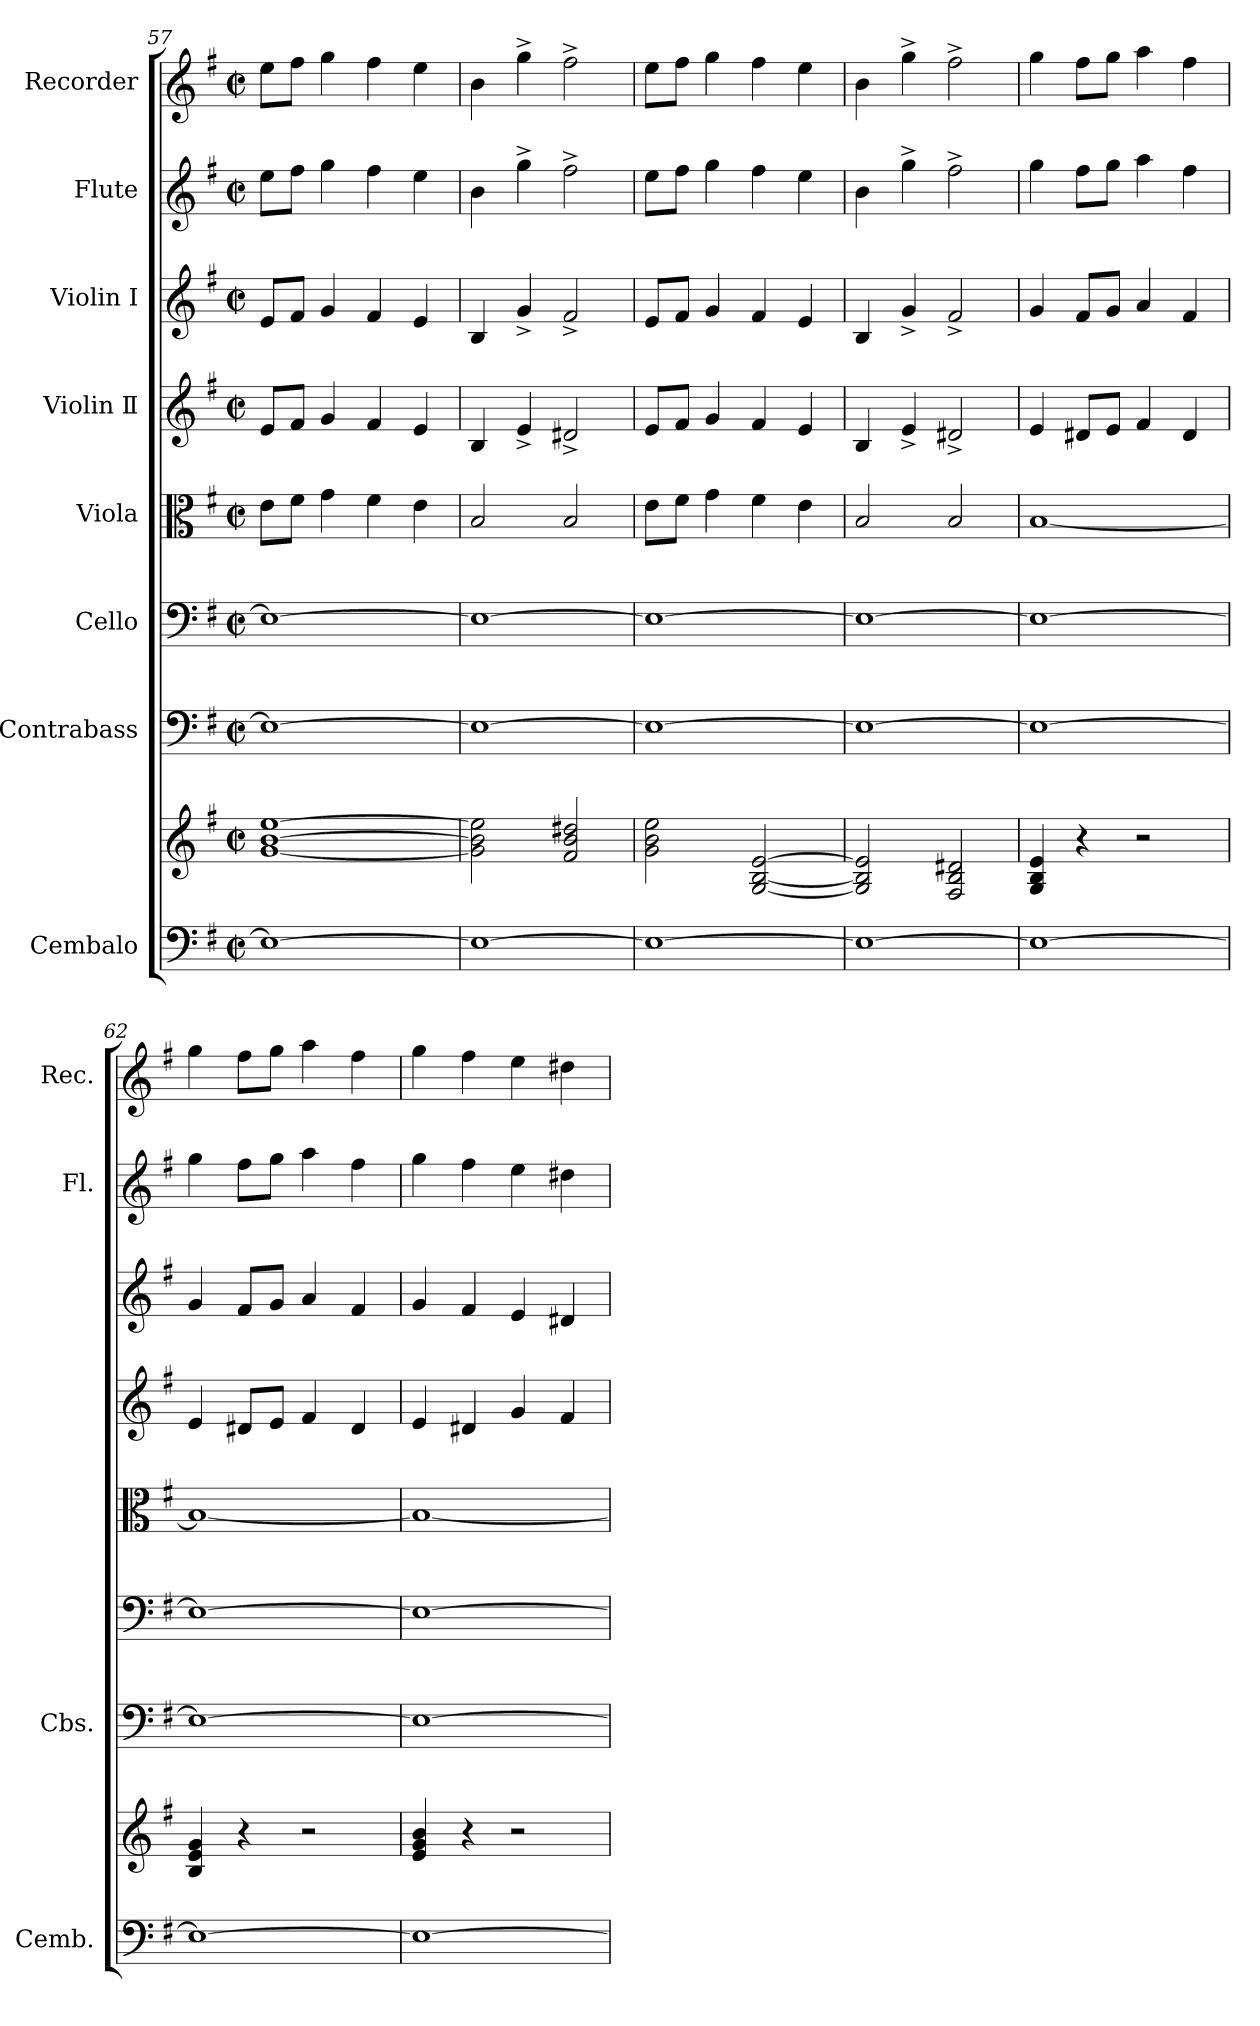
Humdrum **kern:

**kern	**kern	**kern	**kern	**kern	**kern	**kern	**kern	**kern
*part8	*part8	*part7	*part6	*part5	*part4	*part3	*part2	*part1
*staff9	*staff8	*staff7	*staff6	*staff5	*staff4	*staff3	*staff2	*staff1
*I"Cembalo	*	*I"Contrabass	*I"Cello	*I"Viola	*I"Violin Ⅱ	*I"Violin Ⅰ	*I"Flute	*I"Recorder
*I'Cemb.	*	*I'Cbs.	*	*	*	*	*I'Fl.	*I'Rec.
*clefF4	*clefG2	*clefF4	*clefF4	*clefC3	*clefG2	*clefG2	*clefG2	*clefG2
*	*	*ITrd7c12	*	*	*	*	*	*
*k[f#]	*k[f#]	*k[f#]	*k[f#]	*k[f#]	*k[f#]	*k[f#]	*k[f#]	*k[f#]
*M2/2	*M2/2	*M2/2	*M2/2	*M2/2	*M2/2	*M2/2	*M2/2	*M2/2
*met(c|)	*met(c|)	*met(c|)	*met(c|)	*met(c|)	*met(c|)	*met(c|)	*met(c|)	*met(c|)
=57	=57	=57	=57	=57	=57	=57	=57	=57
1E_	[1g [1b [1ee	1EE_	1E_	8e\L	8e/L	8e/L	8ee\L	8ee\L
.	.	.	.	8f#\J	8f#/J	8f#/J	8ff#\J	8ff#\J
.	.	.	.	4g\	4g/	4g/	4gg\	4gg\
.	.	.	.	4f#\	4f#/	4f#/	4ff#\	4ff#\
.	.	.	.	4e\	4e/	4e/	4ee\	4ee\
=58	=58	=58	=58	=58	=58	=58	=58	=58
1E_	2g\] 2b\] 2ee\]	1EE_	1E_	2B/	4B/	4B/	4b\	4b\
.	.	.	.	.	4e^/	4g^/	4gg^\	4gg^\
.	2f#/ 2b/ 2dd#X/	.	.	2B/	2d#X^/	2f#^/	2ff#^\	2ff#^\
!!LO:LB:g=z
=59	=59	=59	=59	=59	=59	=59	=59	=59
1E_	2g\ 2b\ 2ee\	1EE_	1E_	8e\L	8e/L	8e/L	8ee\L	8ee\L
.	.	.	.	8f#\J	8f#/J	8f#/J	8ff#\J	8ff#\J
.	.	.	.	4g\	4g/	4g/	4gg\	4gg\
.	[2G/ [2B/ [2e/	.	.	4f#\	4f#/	4f#/	4ff#\	4ff#\
.	.	.	.	4e\	4e/	4e/	4ee\	4ee\
=60	=60	=60	=60	=60	=60	=60	=60	=60
1E_	2G/] 2B/] 2e/]	1EE_	1E_	2B/	4B/	4B/	4b\	4b\
.	.	.	.	.	4e^/	4g^/	4gg^\	4gg^\
.	2F#/ 2B/ 2d#X/	.	.	2B/	2d#X^/	2f#^/	2ff#^\	2ff#^\
=61	=61	=61	=61	=61	=61	=61	=61	=61
1E_	4G/ 4B/ 4e/	1EE_	1E_	[1B	4e/	4g/	4gg\	4gg\
.	4r	.	.	.	8d#X/L	8f#/L	8ff#\L	8ff#\L
.	.	.	.	.	8e/J	8g/J	8gg\J	8gg\J
.	2r	.	.	.	4f#/	4a/	4aa\	4aa\
.	.	.	.	.	4d#/	4f#/	4ff#\	4ff#\
=62	=62	=62	=62	=62	=62	=62	=62	=62
1E_	4B/ 4e/ 4g/	1EE_	1E_	1B_	4e/	4g/	4gg\	4gg\
.	4r	.	.	.	8d#X/L	8f#/L	8ff#\L	8ff#\L
.	.	.	.	.	8e/J	8g/J	8gg\J	8gg\J
.	2r	.	.	.	4f#/	4a/	4aa\	4aa\
.	.	.	.	.	4d#/	4f#/	4ff#\	4ff#\
=63	=63	=63	=63	=63	=63	=63	=63	=63
1E_	4e/ 4g/ 4b/	1EE_	1E_	1B_	4e/	4g/	4gg\	4gg\
.	4r	.	.	.	4d#X/	4f#/	4ff#\	4ff#\
.	2r	.	.	.	4g/	4e/	4ee\	4ee\
.	.	.	.	.	4f#/	4d#X/	4dd#X\	4dd#X\
=	=	=	=	=	=	=	=	=
*-	*-	*-	*-	*-	*-	*-	*-	*-
